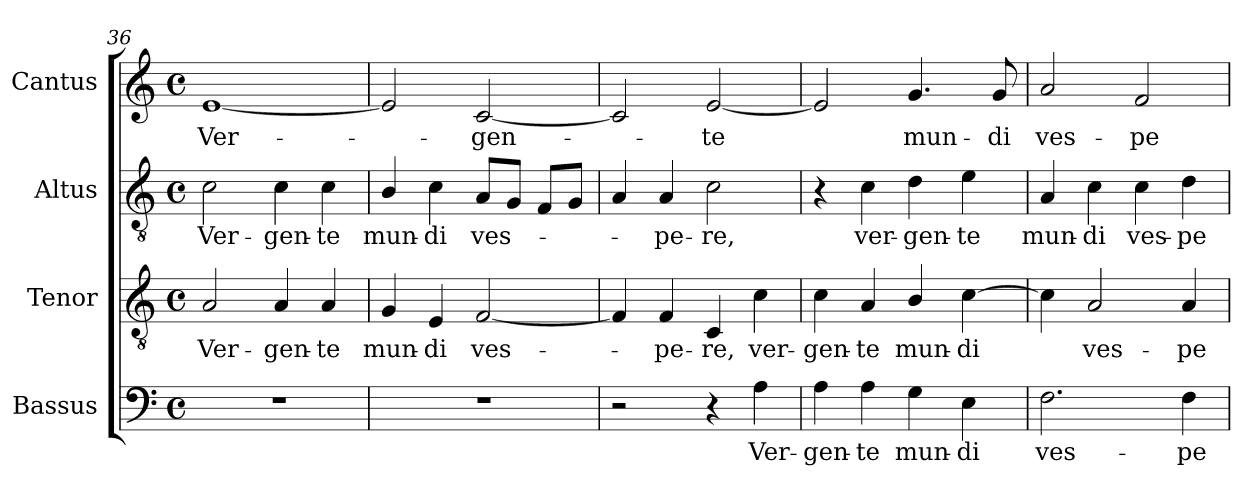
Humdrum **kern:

**kern	**text	**kern	**text	**kern	**text	**kern	**text
*part4	*part4	*part3	*part3	*part2	*part2	*part1	*part1
*staff4	*staff4	*staff3	*staff3	*staff2	*staff2	*staff1	*staff1
*I"Bassus	*	*I"Tenor	*	*I"Altus	*	*I"Cantus	*
*I'B.	*	*I'T.	*	*I'A.	*	*I'S.	*
!!LO:LB:g=z
*clefF4	*	*clefGv2	*	*clefGv2	*	*clefG2	*
*	*	*ITrd7c12	*	*ITrd7c12	*	*	*
*k[]	*	*k[]	*	*k[]	*	*k[]	*
*C:	*	*C:	*	*C:	*	*C:	*
*M4/4	*	*M4/4	*	*M4/4	*	*M4/4	*
*met(c)	*	*met(c)	*	*met(c)	*	*met(c)	*
=36	=36	=36	=36	=36	=36	=36	=36
!	!	!	!LO:LY:b:color=#000000	!	!	!	!
!	!	!	!	!	!LO:LY:b:color=#000000	!	!
!	!	!	!	!	!	!	!LO:LY:b:color=#000000
1r	.	2AAi/	Ver-	2Ci\	Ver-	[1ei	Ver-
!	!	!	!LO:LY:b:color=#000000	!	!	!	!
!	!	!	!	!	!LO:LY:b:color=#000000	!	!
.	.	4AAi/	-gen-	4Ci\	-gen-	.	.
!	!	!	!LO:LY:b:color=#000000	!	!	!	!
!	!	!	!	!	!LO:LY:b:color=#000000	!	!
.	.	4AAi/	-te	4Ci\	-te	.	.
=37	=37	=37	=37	=37	=37	=37	=37
!	!	!	!LO:LY:b:color=#000000	!	!	!	!
!	!	!	!	!	!LO:LY:b:color=#000000	!	!
1r	.	4GGi/	mun-	4BBi/	mun-	2ei/]	.
!	!	!	!LO:LY:b:color=#000000	!	!	!	!
!	!	!	!	!	!LO:LY:b:color=#000000	!	!
.	.	4EEi/	-di	4Ci\	-di	.	.
!	!	!	!LO:LY:b:color=#000000	!	!	!	!
!	!	!	!	!	!LO:LY:b:color=#000000	!	!
!	!	!	!	!	!	!	!LO:LY:b:color=#000000
.	.	[2FFi/	ves-	8AAi/L	ves-	[2ci/	-gen-
.	.	.	.	8GGi/J	.	.	.
.	.	.	.	8FFi/L	.	.	.
.	.	.	.	8GGi/J	.	.	.
=38	=38	=38	=38	=38	=38	=38	=38
2r	.	4FFi/]	.	4AAi/	.	2ci/]	.
!	!	!	!LO:LY:b:color=#000000	!	!	!	!
!	!	!	!	!	!LO:LY:b:color=#000000	!	!
.	.	4FFi/	-pe-	4AAi/	-pe-	.	.
!	!	!	!LO:LY:b:color=#000000	!	!	!	!
!	!	!	!	!	!LO:LY:b:color=#000000	!	!
!	!	!	!	!	!	!	!LO:LY:b:color=#000000
4r	.	4CCi/	-re,	2Ci\	-re,	[2ei/	-te
!	!LO:LY:b:color=#000000	!	!	!	!	!	!
!	!	!	!LO:LY:b:color=#000000	!	!	!	!
4Ai\	Ver-	4Ci\	ver-	.	.	.	.
=39	=39	=39	=39	=39	=39	=39	=39
!	!LO:LY:b:color=#000000	!	!	!	!	!	!
!	!	!	!LO:LY:b:color=#000000	!	!	!	!
4Ai\	-gen-	4Ci\	-gen-	4r	.	2ei/]	.
!	!LO:LY:b:color=#000000	!	!	!	!	!	!
!	!	!	!LO:LY:b:color=#000000	!	!	!	!
!	!	!	!	!	!LO:LY:b:color=#000000	!	!
4Ai\	-te	4AAi/	-te	4Ci\	ver-	.	.
!	!LO:LY:b:color=#000000	!	!	!	!	!	!
!	!	!	!LO:LY:b:color=#000000	!	!	!	!
!	!	!	!	!	!LO:LY:b:color=#000000	!	!
!	!	!	!	!	!	!	!LO:LY:b:color=#000000
4Gi\	mun-	4BBi/	mun-	4Di\	-gen-	4.gi/	mun-
!	!LO:LY:b:color=#000000	!	!	!	!	!	!
!	!	!	!LO:LY:b:color=#000000	!	!	!	!
!	!	!	!	!	!LO:LY:b:color=#000000	!	!
4Ei\	-di	[4Ci\	-di	4Ei\	-te	.	.
!	!	!	!	!	!	!	!LO:LY:b:color=#000000
.	.	.	.	.	.	8gi/	-di
=40	=40	=40	=40	=40	=40	=40	=40
!	!LO:LY:b:color=#000000	!	!	!	!	!	!
!	!	!	!	!	!LO:LY:b:color=#000000	!	!
!	!	!	!	!	!	!	!LO:LY:b:color=#000000
2.Fi\	ves-	4Ci\]	.	4AAi/	mun-	2ai/	ves-
!	!	!	!LO:LY:b:color=#000000	!	!	!	!
!	!	!	!	!	!LO:LY:b:color=#000000	!	!
.	.	2AAi/	ves-	4Ci\	-di	.	.
!	!	!	!	!	!LO:LY:b:color=#000000	!	!
!	!	!	!	!	!	!	!LO:LY:b:color=#000000
.	.	.	.	4Ci\	ves-	2fi/	-pe-
!	!LO:LY:b:color=#000000	!	!	!	!	!	!
!	!	!	!LO:LY:b:color=#000000	!	!	!	!
!	!	!	!	!	!LO:LY:b:color=#000000	!	!
4Fi\	-pe-	4AAi/	-pe-	4Di\	-pe-	.	.
=	=	=	=	=	=	=	=
*-	*-	*-	*-	*-	*-	*-	*-
